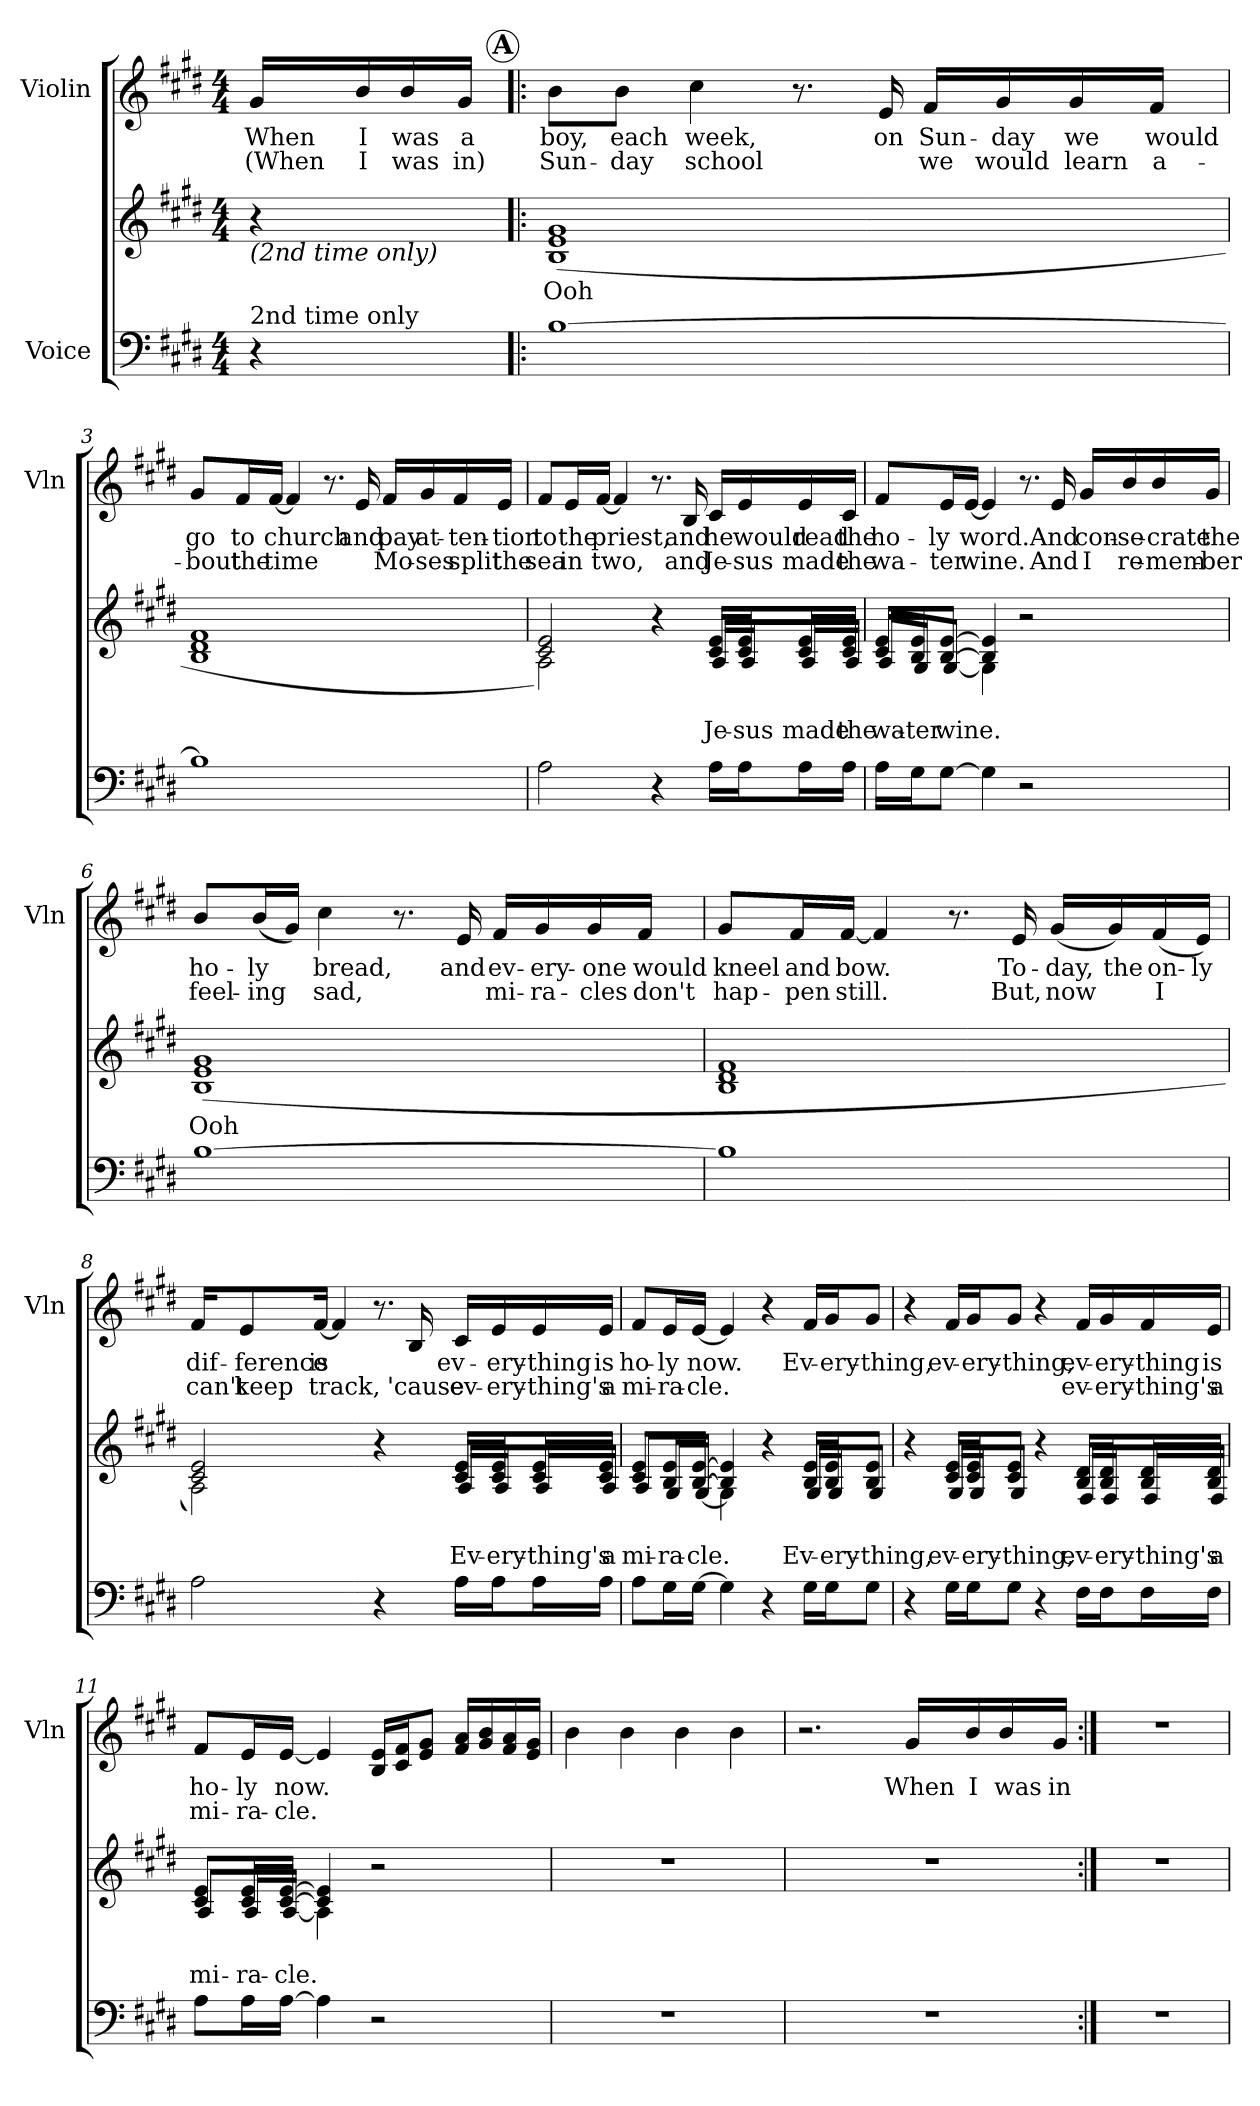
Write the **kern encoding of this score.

**kern	**kern	**text	**text	**kern	**text	**text
*part2	*part2	*part2	*part2	*part1	*part1	*part1
*staff3	*staff2	*staff2	*staff2	*staff1	*staff1	*staff1
*I"Voice	*	*	*	*I"Violin	*	*
*	*	*	*	*I'Vln	*	*
*stria5	*stria5	*	*	*	*	*
*clefF4	*clefG2	*	*	*clefG2	*	*
*k[f#c#g#d#]	*k[f#c#g#d#]	*	*	*k[f#c#g#d#]	*	*
*E:	*E:	*	*	*E:	*	*
*M4/4	*M4/4	*	*	*M4/4	*	*
*MM75	*MM75	*	*	*MM75	*	*
=1	=1	=1	=1	=1	=1	=1
!	!LO:TX:b:i:t=(2nd time only)	!	!	!	!	!
!LO:TX:a:t=2nd time only	!	!	!	!	!	!
!	!	!	!	!	!LO:LY:b	!LO:LY:b
4r	4r	.	.	16g#/LL	When	(When
!	!	!	!	!	!LO:LY:b	!LO:LY:b
.	.	.	.	16b/	I	I
!	!	!	!	!	!LO:LY:b	!LO:LY:b
.	.	.	.	16b/	was	was
!	!	!	!	!	!LO:LY:b	!LO:LY:b
.	.	.	.	16g#/JJ	a	in)
!!LO:REH:place=s1:a:enc=circle:t=A
=2!|:	=2!|:	=2!|:	=2!|:	=2!|:	=2!|:	=2!|:
*	*^	*	*	*	*	*
!	!	!	!	!	!	!LO:LY:b	!LO:LY:b
[>1B	1e 1g#	(1B	Ooh	.	8b\L	boy,	Sun-
!	!	!	!	!	!	!LO:LY:b	!LO:LY:b
.	.	.	.	.	8b\J	each	-day
!	!	!	!	!	!	!LO:LY:b	!LO:LY:b
.	.	.	.	.	4cc#\	week,	school
.	.	.	.	.	8.r	.	.
!	!	!	!	!	!	!LO:LY:b	!
.	.	.	.	.	16e/	on	.
!	!	!	!	!	!	!LO:LY:b	!LO:LY:b
.	.	.	.	.	16f#/LL	Sun-	we
!	!	!	!	!	!	!LO:LY:b	!LO:LY:b
.	.	.	.	.	16g#/	-day	would
!	!	!	!	!	!	!LO:LY:b	!LO:LY:b
.	.	.	.	.	16g#/	we	learn
!	!	!	!	!	!	!LO:LY:b	!LO:LY:b
.	.	.	.	.	16f#/JJ	would	a-
!!LO:LB:g=z
=3	=3	=3	=3	=3	=3	=3	=3
!	!	!	!	!	!	!LO:LY:b	!LO:LY:b
1B]	1d# 1f#	1B	.	.	8g#/L	go	-bout
!	!	!	!	!	!	!LO:LY:b	!LO:LY:b
.	.	.	.	.	16f#/L	to	the
!	!	!	!	!	!	!LO:LY:b	!LO:LY:b
.	.	.	.	.	[<16f#/JJ	church	time
.	.	.	.	.	4f#/]	.	.
.	.	.	.	.	8.r	.	.
!	!	!	!	!	!	!LO:LY:b	!
.	.	.	.	.	16e/	and	.
!	!	!	!	!	!	!LO:LY:b	!LO:LY:b
.	.	.	.	.	16f#/LL	pay	Mo-
!	!	!	!	!	!	!LO:LY:b	!LO:LY:b
.	.	.	.	.	16g#/	at-	-ses
!	!	!	!	!	!	!LO:LY:b	!LO:LY:b
.	.	.	.	.	16f#/	-ten-	split
!	!	!	!	!	!	!LO:LY:b	!LO:LY:b
.	.	.	.	.	16e/JJ	-tion	the
=4	=4	=4	=4	=4	=4	=4	=4
!	!	!	!	!	!	!LO:LY:b	!LO:LY:b
2A	2c# 2e	2A)	.	.	8f#/L	to	sea
!	!	!	!	!	!	!LO:LY:b	!LO:LY:b
.	.	.	.	.	16e/L	the	in
!	!	!	!	!	!	!LO:LY:b	!LO:LY:b
.	.	.	.	.	[<16f#/JJ	priest,	two,
.	.	.	.	.	4f#/]	.	.
4r	4r	4ryy	.	.	8.r	.	.
!	!	!	!	!	!	!LO:LY:b	!LO:LY:b
.	.	.	.	.	16B/	and	and
!	!	!	!	!	!	!LO:LY:b	!LO:LY:b
16A\LL	16c#/ 16e/LL	16A/LL	.	Je-	16c#/LL	he	Je-
!	!	!	!	!	!	!LO:LY:b	!LO:LY:b
16A\J	16c#/ 16e/J	16A/J	.	-sus	16e/	would	-sus
!	!	!	!	!	!	!LO:LY:b	!LO:LY:b
16A\L	16c#/ 16e/L	16A/L	.	made	16e/	read	made
!	!	!	!	!	!	!LO:LY:b	!LO:LY:b
16A\JJ	16c#/ 16e/JJ	16A/JJ	.	the	16c#/JJ	the	the
!!LO:LB:g=z
=5	=5	=5	=5	=5	=5	=5	=5
!	!	!	!	!	!	!LO:LY:b	!LO:LY:b
16A\LL	16c#/ 16e/LL	16A/LL	.	wa-	8f#/L	ho-	wa-
16G#\J	16B/ 16e/J	16G#/J	.	-ter	.	.	.
!	!	!	!	!	!	!LO:LY:b	!LO:LY:b
[>8G#\J	[>8B/ [>8e/J	[>8G#/J	.	wine.	16e/L	-ly	-ter
!	!	!	!	!	!	!LO:LY:b	!LO:LY:b
.	.	.	.	.	[<16e/JJ	word.	wine.
4G#]	4B] 4e]	4G#]	.	.	4e/]	.	.
2r	2r	2ryy	.	.	8.r	.	.
!	!	!	!	!	!	!LO:LY:b	!LO:LY:b
.	.	.	.	.	16e/	And	And
!	!	!	!	!	!	!LO:LY:b	!LO:LY:b
.	.	.	.	.	16g#/LL	con-	I
!	!	!	!	!	!	!LO:LY:b	!LO:LY:b
.	.	.	.	.	16b/	-se-	re-
!	!	!	!	!	!	!LO:LY:b	!LO:LY:b
.	.	.	.	.	16b/	-crate	-mem-
!	!	!	!	!	!	!LO:LY:b	!LO:LY:b
.	.	.	.	.	16g#/JJ	the	-ber
=6	=6	=6	=6	=6	=6	=6	=6
!	!	!	!	!	!	!LO:LY:b	!LO:LY:b
[>1B	1e 1g#	(1B	Ooh	.	8b/L	ho-	feel-
!	!	!	!	!	!	!LO:LY:b	!LO:LY:b
.	.	.	.	.	(<16b/L	-ly	-ing
.	.	.	.	.	16g#/JJ)	.	.
!	!	!	!	!	!	!LO:LY:b	!LO:LY:b
.	.	.	.	.	4cc#\	bread,	sad,
.	.	.	.	.	8.r	.	.
!	!	!	!	!	!	!LO:LY:b	!
.	.	.	.	.	16e/	and	.
!	!	!	!	!	!	!LO:LY:b	!LO:LY:b
.	.	.	.	.	16f#/LL	ev-	mi-
!	!	!	!	!	!	!LO:LY:b	!LO:LY:b
.	.	.	.	.	16g#/	-ery-	-ra-
!	!	!	!	!	!	!LO:LY:b	!LO:LY:b
.	.	.	.	.	16g#/	-one	-cles
!	!	!	!	!	!	!LO:LY:b	!LO:LY:b
.	.	.	.	.	16f#/JJ	would	don't
!!LO:LB:g=z
=7	=7	=7	=7	=7	=7	=7	=7
!	!	!	!	!	!	!LO:LY:b	!LO:LY:b
1B]	1d# 1f#	1B	.	.	8g#/L	kneel	hap-
!	!	!	!	!	!	!LO:LY:b	!LO:LY:b
.	.	.	.	.	16f#/L	and	-pen
!	!	!	!	!	!	!LO:LY:b	!LO:LY:b
.	.	.	.	.	[<16f#/JJ	bow.	still.
.	.	.	.	.	4f#/]	.	.
.	.	.	.	.	8.r	.	.
!	!	!	!	!	!	!LO:LY:b	!LO:LY:b
.	.	.	.	.	16e/	To-	But,
!	!	!	!	!	!	!LO:LY:b	!LO:LY:b
.	.	.	.	.	(<16g#/LL	-day,	now
!	!	!	!	!	!	!LO:LY:b	!
.	.	.	.	.	16g#/)	the	.
!	!	!	!	!	!	!LO:LY:b	!LO:LY:b
.	.	.	.	.	(<16f#/	on-	I
!	!	!	!	!	!	!LO:LY:b	!
.	.	.	.	.	16e/JJ)	-ly	.
=8	=8	=8	=8	=8	=8	=8	=8
!	!	!	!	!	!	!LO:LY:b	!LO:LY:b
2A	2c# 2e	2A)	.	.	16f#/KL	dif-	can't
!	!	!	!	!	!	!LO:LY:b	!LO:LY:b
.	.	.	.	.	8e/	-ference	keep
!	!	!	!	!	!	!LO:LY:b	!LO:LY:b
.	.	.	.	.	[<16f#/Jk	is	track,
.	.	.	.	.	4f#/]	.	.
4r	4r	4ryy	.	.	8.r	.	.
!	!	!	!	!	!	!	!LO:LY:b
.	.	.	.	.	16B/	.	'cause
!	!	!	!	!	!	!LO:LY:b	!LO:LY:b
16A\LL	16c#/ 16e/LL	16A/LL	.	Ev-	16c#/LL	ev-	ev-
!	!	!	!	!	!	!LO:LY:b	!LO:LY:b
16A\J	16c#/ 16e/J	16A/J	.	-ery-	16e/	-ery-	-ery-
!	!	!	!	!	!	!LO:LY:b	!LO:LY:b
16A\L	16c#/ 16e/L	16A/L	.	-thing's	16e/	-thing	-thing's
!	!	!	!	!	!	!LO:LY:b	!LO:LY:b
16A\JJ	16c#/ 16e/JJ	16A/JJ	.	a	16e/JJ	is	a
!!LO:LB:g=z
=9	=9	=9	=9	=9	=9	=9	=9
!	!	!	!	!	!	!LO:LY:b	!LO:LY:b
8A\L	8c#/ 8e/L	8A/L	.	mi-	8f#/L	ho-	mi-
!	!	!	!	!	!	!LO:LY:b	!LO:LY:b
16G#\L	16B/ 16e/L	16G#/L	.	-ra-	16e/L	-ly	-ra-
!	!	!	!	!	!	!LO:LY:b	!LO:LY:b
[>16G#\JJ	[>16B/ [>16e/JJ	[>16G#/JJ	.	-cle.	[<16e/JJ	now.	-cle.
4G#]	4B] 4e]	4G#]	.	.	4e/]	.	.
4r	4r	4ryy	.	.	4r	.	.
!	!	!	!	!	!	!LO:LY:b	!
16G#\LL	16B/ 16e/LL	16G#/LL	.	Ev-	16f#/LL	Ev-	.
!	!	!	!	!	!	!LO:LY:b	!
16G#\J	16B/ 16e/J	16G#/J	.	-ery-	16g#/J	-ery-	.
!	!	!	!	!	!	!LO:LY:b	!
8G#\J	8B/ 8e/J	8G#/J	.	-thing,	8g#/J	-thing,	.
=10	=10	=10	=10	=10	=10	=10	=10
4r	4r	4ryy	.	.	4r	.	.
!	!	!	!	!	!	!LO:LY:b	!
16G#\LL	16c#/ 16e/LL	16G#/LL	.	ev-	16f#/LL	ev-	.
!	!	!	!	!	!	!LO:LY:b	!
16G#\J	16c#/ 16e/J	16G#/J	.	-ery-	16g#/J	-ery-	.
!	!	!	!	!	!	!LO:LY:b	!
8G#\J	8c#/ 8e/J	8G#/J	.	-thing,	8g#/J	-thing,	.
4r	4r	4ryy	.	.	4r	.	.
!	!	!	!	!	!	!LO:LY:b	!LO:LY:b
16F#\LL	16B/ 16d#/LL	16F#/LL	.	ev-	16f#/LL	ev-	ev-
!	!	!	!	!	!	!LO:LY:b	!LO:LY:b
16F#\J	16B/ 16d#/J	16F#/J	.	-ery-	16g#/	-ery-	-ery-
!	!	!	!	!	!	!LO:LY:b	!LO:LY:b
16F#\L	16B/ 16d#/L	16F#/L	.	-thing's	16f#/	-thing	-thing's
!	!	!	!	!	!	!LO:LY:b	!LO:LY:b
16F#\JJ	16B/ 16d#/JJ	16F#/JJ	.	a	16e/JJ	is	a
!!LO:LB:g=z
=11	=11	=11	=11	=11	=11	=11	=11
!	!	!	!	!	!	!LO:LY:b	!LO:LY:b
8A\L	8c#/ 8e/L	8A/L	.	mi-	8f#/L	ho-	mi-
!	!	!	!	!	!	!LO:LY:b	!LO:LY:b
16A\L	16c#/ 16e/L	16A/L	.	-ra-	16e/L	-ly	-ra-
!	!	!	!	!	!	!LO:LY:b	!LO:LY:b
[>16A\JJ	[>16c#/ [>16e/JJ	[>16A/JJ	.	-cle.	[<16e/JJ	now.	-cle.
4A]	4c#] 4e]	4A]	.	.	4e/]	.	.
2r	2r	2ryy	.	.	16B!/ 16e!/LL	.	.
.	.	.	.	.	16c#!/ 16f#!/J	.	.
.	.	.	.	.	8e!/ 8g#!/J	.	.
.	.	.	.	.	16f#!/ 16a!/LL	.	.
.	.	.	.	.	16g#!/ 16b!/	.	.
.	.	.	.	.	16f#!/ 16a!/	.	.
.	.	.	.	.	16e!/ 16g#!/JJ	.	.
*	*v	*v	*	*	*	*	*
=12	=12	=12	=12	=12	=12	=12
1r	1r	.	.	4b	.	.
.	.	.	.	4b	.	.
.	.	.	.	4b	.	.
.	.	.	.	4b	.	.
=13	=13	=13	=13	=13	=13	=13
1r	1r	.	.	2.r	.	.
!	!	!	!	!	!LO:LY:b	!
.	.	.	.	16g#/LL	When	.
!	!	!	!	!	!LO:LY:b	!
.	.	.	.	16b/	I	.
!	!	!	!	!	!LO:LY:b	!
.	.	.	.	16b/	was	.
!	!	!	!	!	!LO:LY:b	!
.	.	.	.	16g#/JJ	in	.
=14:|!	=14:|!	=14:|!	=14:|!	=14:|!	=14:|!	=14:|!
1r	1r	.	.	1r	.	.
=	=	=	=	=	=	=
*-	*-	*-	*-	*-	*-	*-
